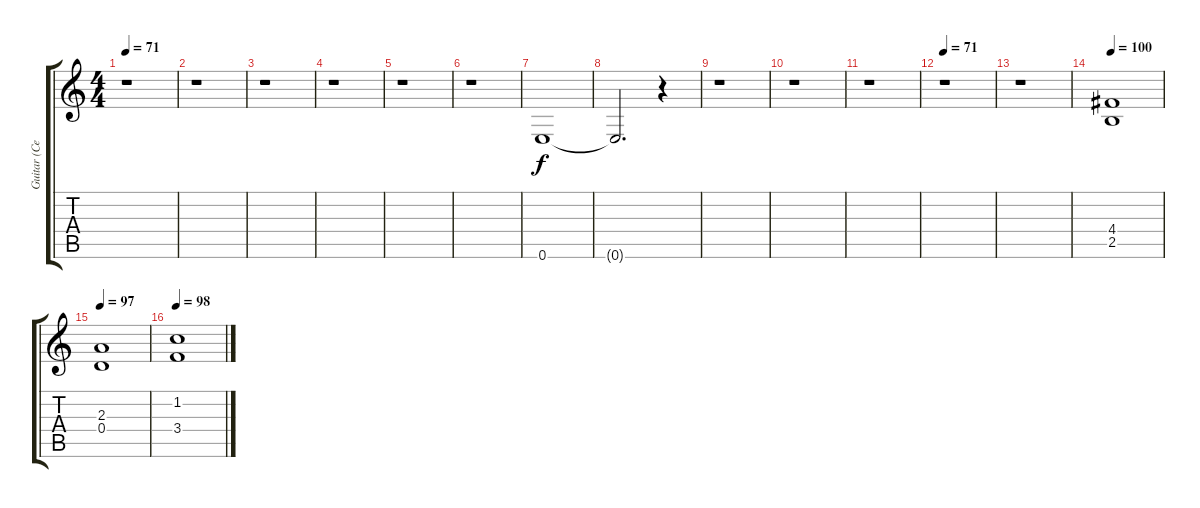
\track ("Guitar (Center)" "Guitar (Ce") {instrument distortionguitar}
\staff {score tabs}
\tuning (E4 B3 G3 D3 A2 E2) {hide}
\ts (4 4)
\tempo 71
\clef g2
\ks c
r.1{dy f instrument distortionguitar} |
r.1 |
r.1 |
r.1 |
r.1 |
r.1 |
0.6.1 |
0.6{t}.2{d} r.4 |
r.1 |
r.1 |
r.1 |
\tempo 71
r.1 |
r.1 |
\tempo 100
(4.4 2.5).1 |
\tempo 97
(2.3 0.4).1 |
\tempo 98
(1.2 3.4).1
